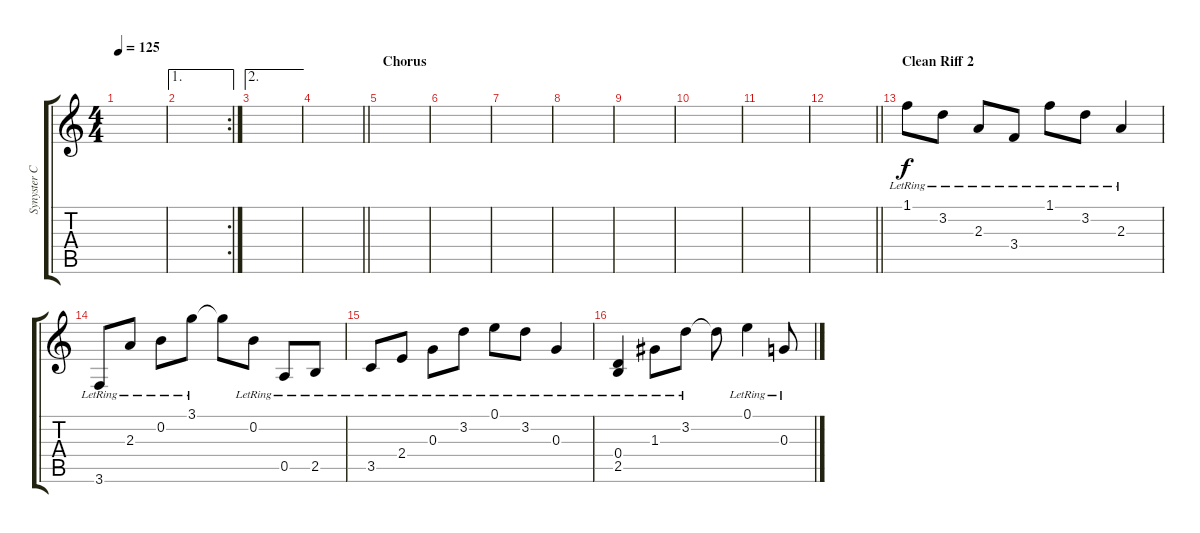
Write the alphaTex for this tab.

\track ("Synyster Clean" "Synyster C") {instrument acousticguitarsteel}
\staff {score tabs}
\tuning (E4 B3 G3 D3 A2 D2) {hide}
\ts (4 4)
\tempo 125
\clef g2
\ks c
|
\ae 1
\rc 2
|
\ae 2
|
\barLineRight lightlight
|
\section ("" "Chorus")
|
|
|
|
|
|
|
\barLineRight lightlight
|
\section ("" "Clean Riff 2")
1.1{lr}.8 3.2{lr}.8 2.3{lr}.8 3.4{lr}.8 1.1{lr}.8 3.2{lr}.8 2.3{lr}.4 |
3.6{lr}.8 2.3{lr}.8 0.2{lr}.8 3.1{lr}.8 3.1{t}.8 0.2{lr}.8 0.5{lr}.8 2.5{lr}.8 |
3.5{lr}.8 2.4{lr}.8 0.3{lr}.8 3.2{lr}.8 0.1{lr}.8 3.2{lr}.8 0.3{lr}.4 |
(0.4{lr} 2.5{lr}).4 1.3{lr}.8 3.2{lr}.8 3.2{t}.8 0.1{lr}.4 0.3{lr}.8
